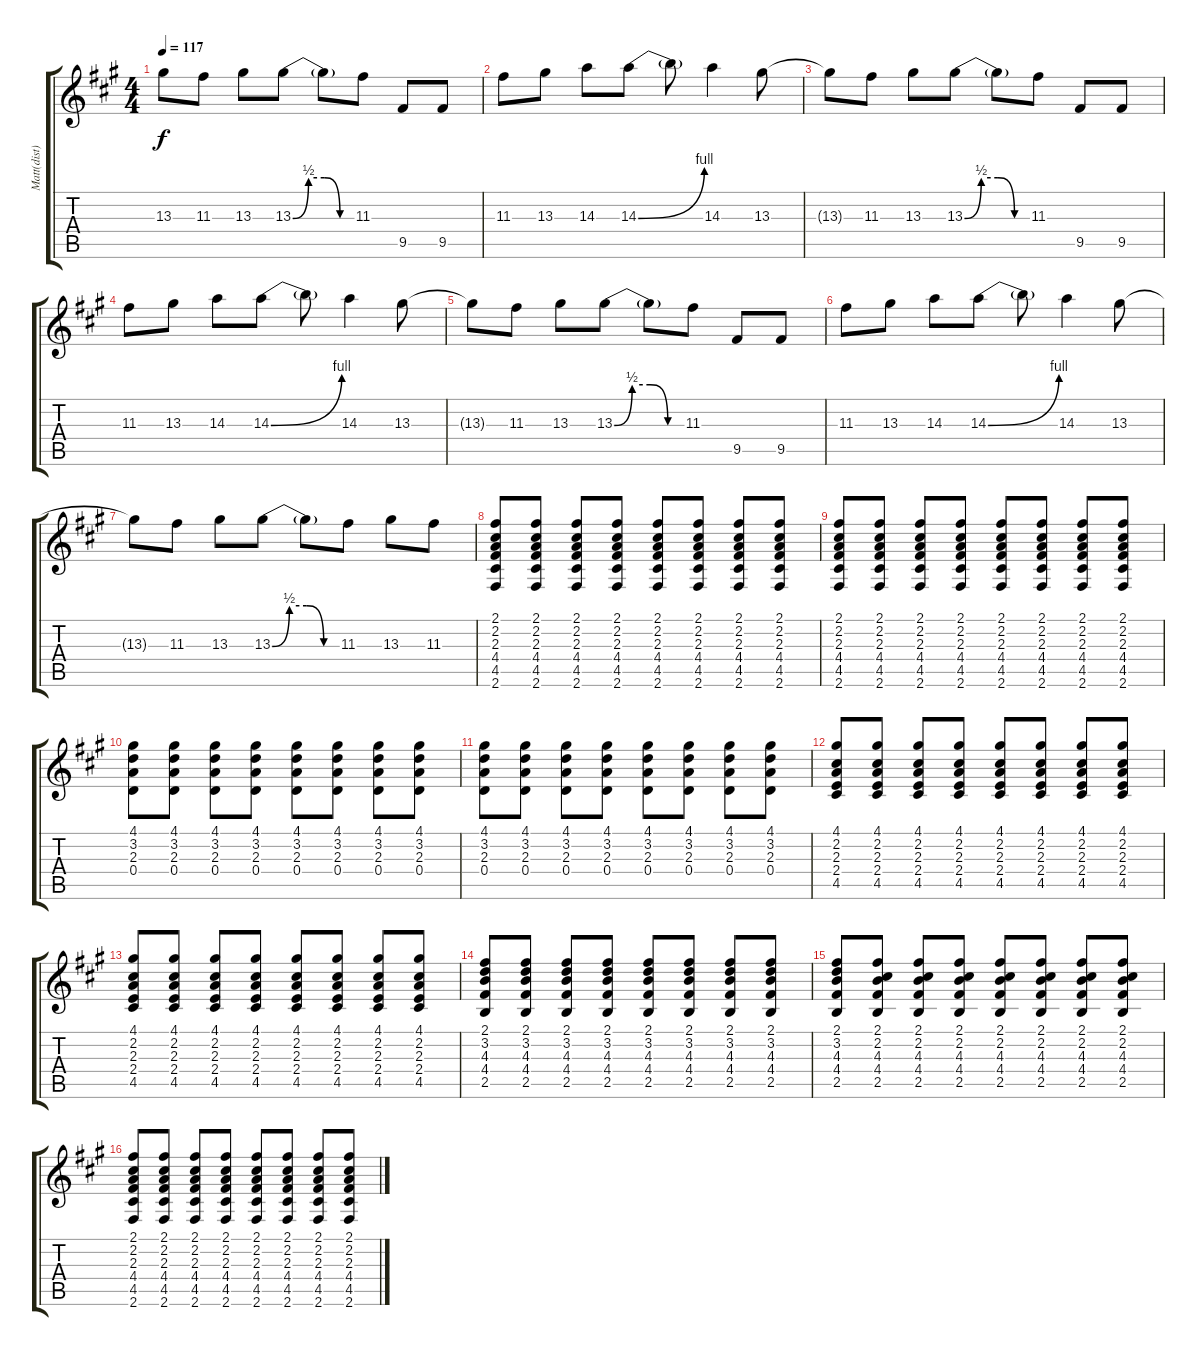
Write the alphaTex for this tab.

\track ("Matt(dist)" "Matt(dist)") {instrument overdrivenguitar}
\staff {score tabs}
\tuning (E4 B3 G3 D3 A2 E2) {hide}
\ts (4 4)
\tempo 117
\clef g2
\ks a
13.3{t}.8{dy f} 11.3.8 13.3.8 13.3{be (custom 0 0 15 2 30 2 45 0 60 0)}.8 13.3{t}.8 11.3.8 9.5.8 9.5.8 |
11.3.8 13.3.8 14.3.8 14.3{be (bend 0 0 60 4)}.8 14.3{t}.8 14.3.4 13.3.8 |
13.3{t}.8 11.3.8 13.3.8 13.3{be (custom 0 0 15 2 30 2 45 0 60 0)}.8 13.3{t}.8 11.3.8 9.5.8 9.5.8 |
11.3.8 13.3.8 14.3.8 14.3{be (bend 0 0 60 4)}.8 14.3{t}.8 14.3.4 13.3.8 |
13.3{t}.8 11.3.8 13.3.8 13.3{be (custom 0 0 15 2 30 2 45 0 60 0)}.8 13.3{t}.8 11.3.8 9.5.8 9.5.8 |
11.3.8 13.3.8 14.3.8 14.3{be (bend 0 0 60 4)}.8 14.3{t}.8 14.3.4 13.3.8 |
13.3{t}.8 11.3.8 13.3.8 13.3{be (custom 0 0 15 2 30 2 45 0 60 0)}.8 13.3{t}.8 11.3.8 13.3.8 11.3.8 |
(2.1 2.2 2.3 4.4 4.5 2.6).8 (2.1 2.2 2.3 4.4 4.5 2.6).8 (2.1 2.2 2.3 4.4 4.5 2.6).8 (2.1 2.2 2.3 4.4 4.5 2.6).8 (2.1 2.2 2.3 4.4 4.5 2.6).8 (2.1 2.2 2.3 4.4 4.5 2.6).8 (2.1 2.2 2.3 4.4 4.5 2.6).8 (2.1 2.2 2.3 4.4 4.5 2.6).8 |
(2.1 2.2 2.3 4.4 4.5 2.6).8 (2.1 2.2 2.3 4.4 4.5 2.6).8 (2.1 2.2 2.3 4.4 4.5 2.6).8 (2.1 2.2 2.3 4.4 4.5 2.6).8 (2.1 2.2 2.3 4.4 4.5 2.6).8 (2.1 2.2 2.3 4.4 4.5 2.6).8 (2.1 2.2 2.3 4.4 4.5 2.6).8 (2.1 2.2 2.3 4.4 4.5 2.6).8 |
(4.1 3.2 2.3 0.4).8 (4.1 3.2 2.3 0.4).8 (4.1 3.2 2.3 0.4).8 (4.1 3.2 2.3 0.4).8 (4.1 3.2 2.3 0.4).8 (4.1 3.2 2.3 0.4).8 (4.1 3.2 2.3 0.4).8 (4.1 3.2 2.3 0.4).8 |
(4.1 3.2 2.3 0.4).8 (4.1 3.2 2.3 0.4).8 (4.1 3.2 2.3 0.4).8 (4.1 3.2 2.3 0.4).8 (4.1 3.2 2.3 0.4).8 (4.1 3.2 2.3 0.4).8 (4.1 3.2 2.3 0.4).8 (4.1 3.2 2.3 0.4).8 |
(4.1 2.2 2.3 2.4 4.5).8 (4.1 2.2 2.3 2.4 4.5).8 (4.1 2.2 2.3 2.4 4.5).8 (4.1 2.2 2.3 2.4 4.5).8 (4.1 2.2 2.3 2.4 4.5).8 (4.1 2.2 2.3 2.4 4.5).8 (4.1 2.2 2.3 2.4 4.5).8 (4.1 2.2 2.3 2.4 4.5).8 |
(4.1 2.2 2.3 2.4 4.5).8 (4.1 2.2 2.3 2.4 4.5).8 (4.1 2.2 2.3 2.4 4.5).8 (4.1 2.2 2.3 2.4 4.5).8 (4.1 2.2 2.3 2.4 4.5).8 (4.1 2.2 2.3 2.4 4.5).8 (4.1 2.2 2.3 2.4 4.5).8 (4.1 2.2 2.3 2.4 4.5).8 |
(2.1 3.2 4.3 4.4 2.5).8 (2.1 3.2 4.3 4.4 2.5).8 (2.1 3.2 4.3 4.4 2.5).8 (2.1 3.2 4.3 4.4 2.5).8 (2.1 3.2 4.3 4.4 2.5).8 (2.1 3.2 4.3 4.4 2.5).8 (2.1 3.2 4.3 4.4 2.5).8 (2.1 3.2 4.3 4.4 2.5).8 |
(2.1 3.2 4.3 4.4 2.5).8 (2.1 2.2 4.3 4.4 2.5).8 (2.1 2.2 4.3 4.4 2.5).8 (2.1 2.2 4.3 4.4 2.5).8 (2.1 2.2 4.3 4.4 2.5).8 (2.1 2.2 4.3 4.4 2.5).8 (2.1 2.2 4.3 4.4 2.5).8 (2.1 2.2 4.3 4.4 2.5).8 |
(2.1 2.2 2.3 4.4 4.5 2.6).8 (2.1 2.2 2.3 4.4 4.5 2.6).8 (2.1 2.2 2.3 4.4 4.5 2.6).8 (2.1 2.2 2.3 4.4 4.5 2.6).8 (2.1 2.2 2.3 4.4 4.5 2.6).8 (2.1 2.2 2.3 4.4 4.5 2.6).8 (2.1 2.2 2.3 4.4 4.5 2.6).8 (2.1 2.2 2.3 4.4 4.5 2.6).8
